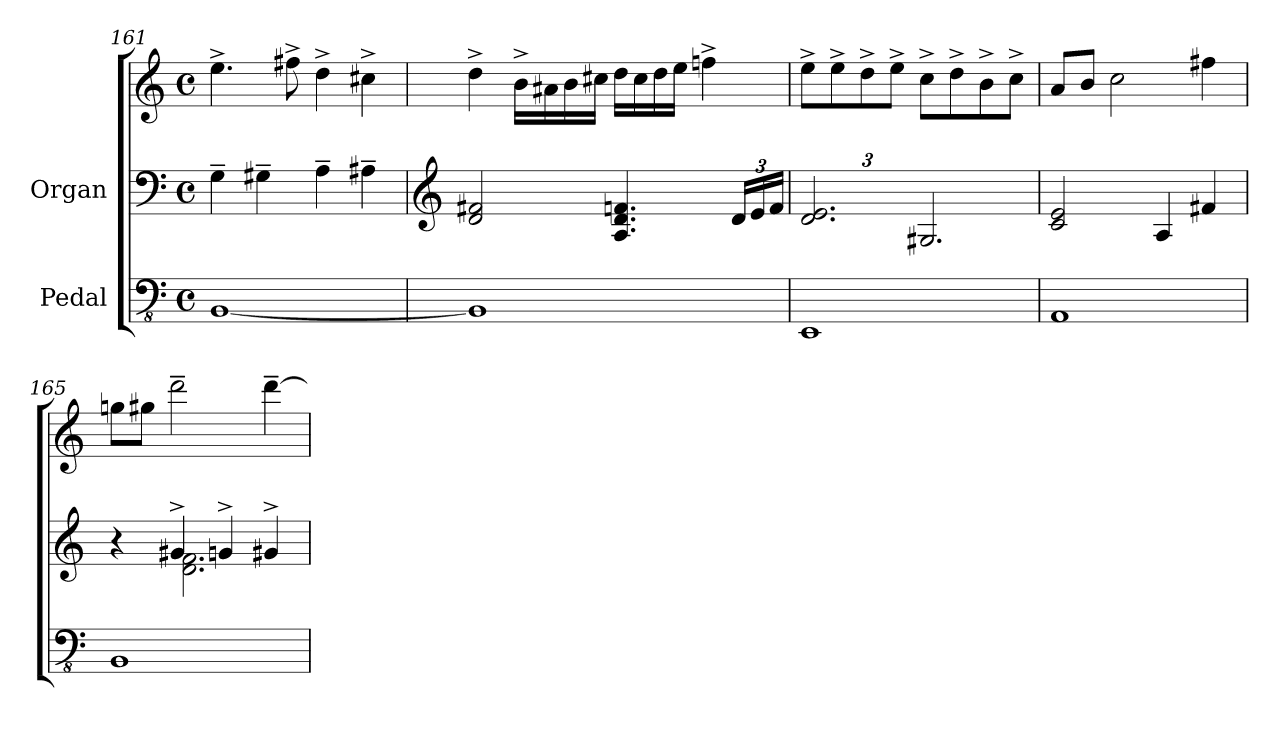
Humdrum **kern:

**kern	**kern	**kern
*part2	*part1	*part1
*staff3	*staff2	*staff1
*I"Pedal	*I"Organ	*
*clefFv4	*clefF4	*clefG2
*k[]	*k[]	*k[]
*M4/4	*M4/4	*M4/4
*met(c)	*met(c)	*met(c)
=161	=161	=161
[1BBB	4G~\	4.ee^\
.	4G#X~\	.
.	.	8ff#X^\
.	4A~\	4dd^\
.	4A#X~\	4cc#X^\
=162	=162	=162
*	*clefG2	*
1BBB]	2d/ 2f#X/	4dd^\
.	.	16b^\LL
.	.	16a#X\
.	.	16b\
.	.	16cc#X\JJ
.	4.A/ 4.d/ 4.fn/	16dd\LL
.	.	16cc#\
.	.	16dd\
.	.	16ee\JJ
.	.	4ffn^\
*	*Xbrackettup	*
.	24d/LL	.
.	24e/	.
.	24f/JJ	.
=163	=163	=163
1EEE	3.d 3.e	8ee^\L
.	.	8ee^\
.	.	8dd^\
.	.	8ee^\J
.	3.G#X	8cc^\L
.	.	8dd^\
.	.	8b^\
.	.	8cc^\J
!!LO:LB:g=z
=164	=164	=164
1AAA	2c/ 2e/	8a/L
.	.	8b/J
.	.	2cc\
.	4A/	.
.	4f#X/	4ff#X\
=165	=165	=165
*	*^	*
1BBB	4r	4ryy	8ggn\L
.	.	.	8gg#X\J
.	4g#X^/	2.d\ 2.f\	2ddd~\
.	4gn^/	.	.
.	4g#X^/	.	[4ddd~\
*	*v	*v	*
=	=	=
*-	*-	*-
